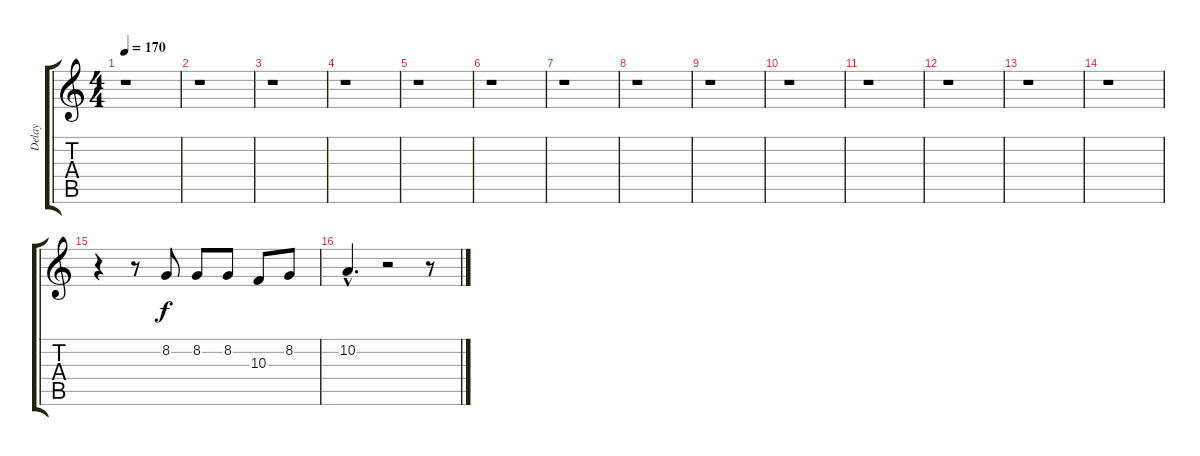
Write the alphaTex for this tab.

\track ("Delay" "Delay") {instrument pad2warm}
\staff {score tabs}
\tuning (E4 B3 G3 D3 A2 E2) {hide}
\ts (4 4)
\tempo 170
\clef g2
\ks c
r.1{dy f} |
r.1 |
r.1 |
r.1 |
r.1 |
r.1 |
r.1 |
r.1 |
r.1 |
r.1 |
r.1 |
r.1 |
r.1 |
r.1 |
\section ("" "")
r.4 r.8 8.2.8 8.2.8 8.2.8 10.3.8 8.2.8 |
10.2{hac}.4{d} r.2 r.8
